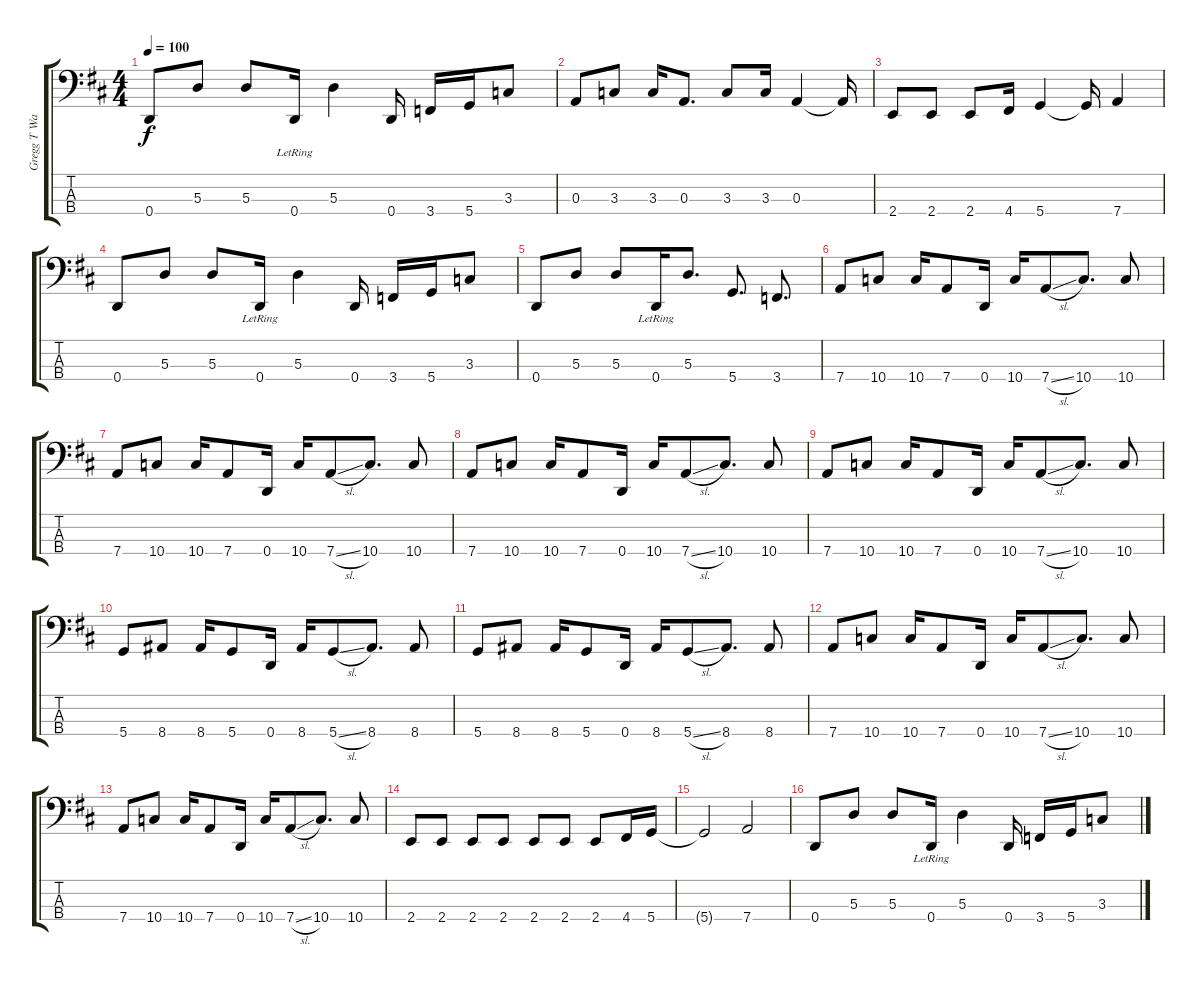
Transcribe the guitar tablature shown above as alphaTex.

\track ("Gregg T Walker Bass" "Gregg T Wa") {instrument electricbassfinger}
\staff {score tabs}
\tuning (G2 D2 A1 D1) {hide}
\ts (4 4)
\tempo 100
\clef f4
\ks d
0.4.8{dy f} 5.3.8 5.3.8 0.4{lr}.16 5.3.4 0.4.16 3.4.16 5.4.16 3.3.8 |
0.3.8 3.3.8 3.3.16 0.3.8{d} 3.3.8 3.3.16 0.3.4 0.3{t}.16 |
2.4.8 2.4.8 2.4.8 4.4.16 5.4.4 5.4{t}.16 7.4.4 |
0.4.8 5.3.8 5.3.8 0.4{lr}.16 5.3.4 0.4.16 3.4.16 5.4.16 3.3.8 |
0.4.8 5.3.8 5.3.8 0.4{lr}.16 5.3.8{d} 5.4.8{d} 3.4.8{d} |
7.4.8 10.4.8 10.4.16 7.4.8 0.4.16 10.4.16 7.4{sl}.8 10.4.8{d} 10.4.8 |
7.4.8 10.4.8 10.4.16 7.4.8 0.4.16 10.4.16 7.4{sl}.8 10.4.8{d} 10.4.8 |
7.4.8 10.4.8 10.4.16 7.4.8 0.4.16 10.4.16 7.4{sl}.8 10.4.8{d} 10.4.8 |
7.4.8 10.4.8 10.4.16 7.4.8 0.4.16 10.4.16 7.4{sl}.8 10.4.8{d} 10.4.8 |
5.4.8 8.4.8 8.4.16 5.4.8 0.4.16 8.4.16 5.4{sl}.8 8.4.8{d} 8.4.8 |
5.4.8 8.4.8 8.4.16 5.4.8 0.4.16 8.4.16 5.4{sl}.8 8.4.8{d} 8.4.8 |
7.4.8 10.4.8 10.4.16 7.4.8 0.4.16 10.4.16 7.4{sl}.8 10.4.8{d} 10.4.8 |
7.4.8 10.4.8 10.4.16 7.4.8 0.4.16 10.4.16 7.4{sl}.8 10.4.8{d} 10.4.8 |
2.4.8 2.4.8 2.4.8 2.4.8 2.4.8 2.4.8 2.4.8 4.4.16 5.4.16 |
5.4{t}.2 7.4.2 |
0.4.8 5.3.8 5.3.8 0.4{lr}.16 5.3.4 0.4.16 3.4.16 5.4.16 3.3.8
